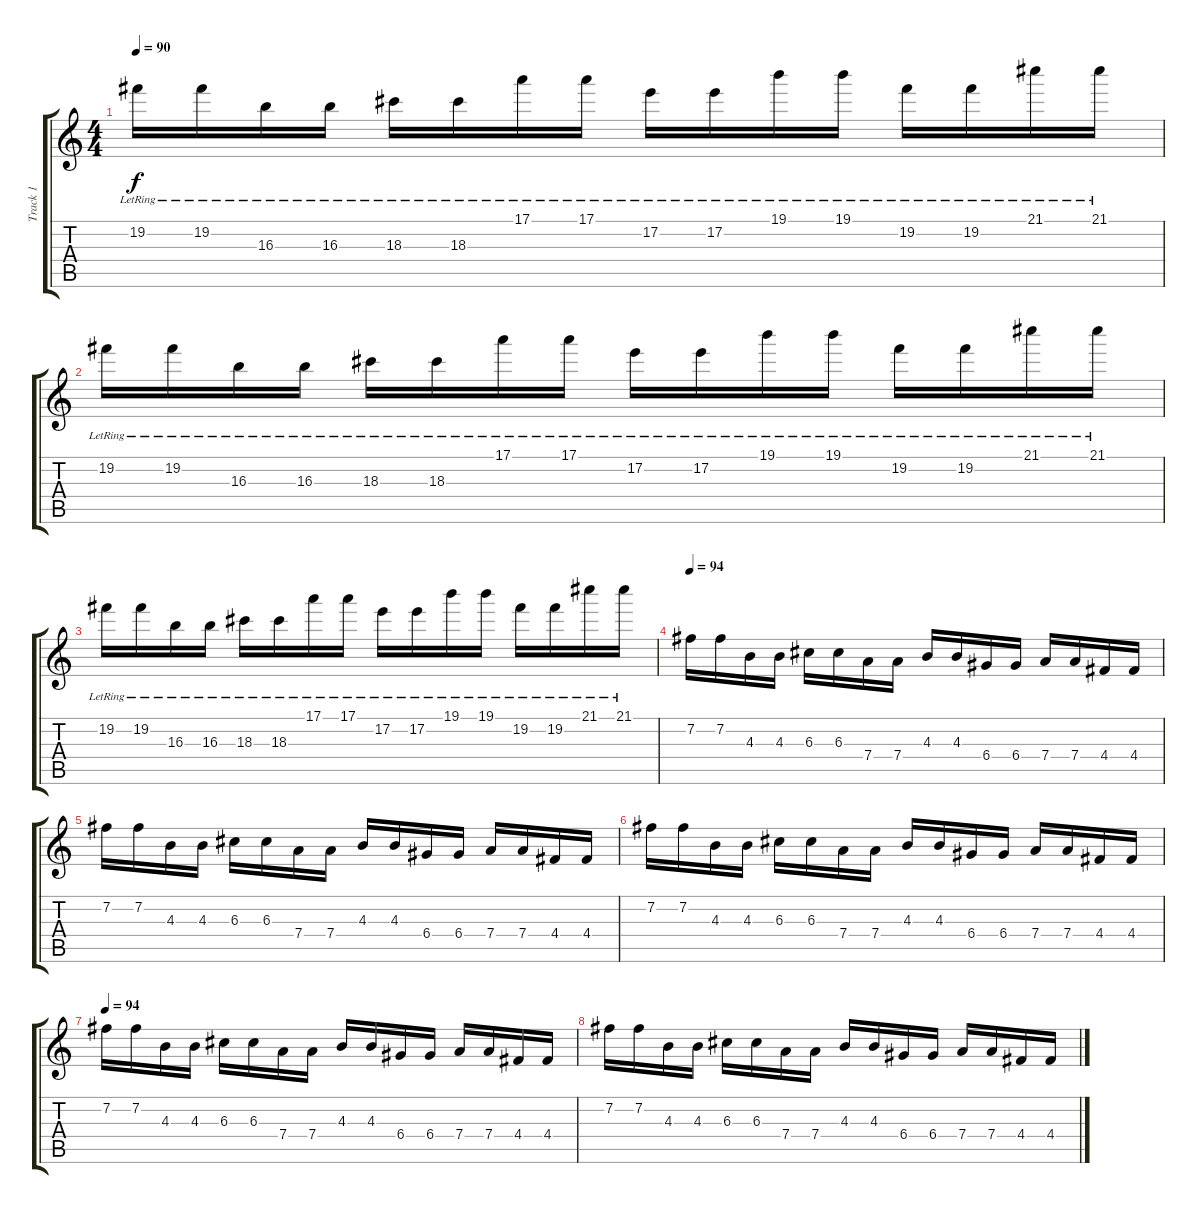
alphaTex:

\track ("Track 1" "Track 1") {instrument distortionguitar}
\staff {score tabs}
\tuning (E4 B3 G3 D3 A2 E2) {hide}
\ts (4 4)
\tempo 90
\clef g2
\ks c
19.2{lr}.16{dy f} 19.2{lr}.16 16.3{lr}.16 16.3{lr}.16 18.3{lr}.16 18.3{lr}.16 17.1{lr}.16 17.1{lr}.16 17.2{lr}.16 17.2{lr}.16 19.1{lr}.16 19.1{lr}.16 19.2{lr}.16 19.2{lr}.16 21.1{lr}.16 21.1{lr}.16 |
19.2{lr}.16 19.2{lr}.16 16.3{lr}.16 16.3{lr}.16 18.3{lr}.16 18.3{lr}.16 17.1{lr}.16 17.1{lr}.16 17.2{lr}.16 17.2{lr}.16 19.1{lr}.16 19.1{lr}.16 19.2{lr}.16 19.2{lr}.16 21.1{lr}.16 21.1{lr}.16 |
19.2{lr}.16 19.2{lr}.16 16.3{lr}.16 16.3{lr}.16 18.3{lr}.16 18.3{lr}.16 17.1{lr}.16 17.1{lr}.16 17.2{lr}.16 17.2{lr}.16 19.1{lr}.16 19.1{lr}.16 19.2{lr}.16 19.2{lr}.16 21.1{lr}.16 21.1{lr}.16 |
\tempo 94
7.2.16 7.2.16 4.3.16 4.3.16 6.3.16 6.3.16 7.4.16 7.4.16 4.3.16 4.3.16 6.4.16 6.4.16 7.4.16 7.4.16 4.4.16 4.4.16 |
7.2.16 7.2.16 4.3.16 4.3.16 6.3.16 6.3.16 7.4.16 7.4.16 4.3.16 4.3.16 6.4.16 6.4.16 7.4.16 7.4.16 4.4.16 4.4.16 |
7.2.16 7.2.16 4.3.16 4.3.16 6.3.16 6.3.16 7.4.16 7.4.16 4.3.16 4.3.16 6.4.16 6.4.16 7.4.16 7.4.16 4.4.16 4.4.16 |
\tempo 94
7.2.16 7.2.16 4.3.16 4.3.16 6.3.16 6.3.16 7.4.16 7.4.16 4.3.16 4.3.16 6.4.16 6.4.16 7.4.16 7.4.16 4.4.16 4.4.16 |
7.2.16 7.2.16 4.3.16 4.3.16 6.3.16 6.3.16 7.4.16 7.4.16 4.3.16 4.3.16 6.4.16 6.4.16 7.4.16 7.4.16 4.4.16 4.4.16
